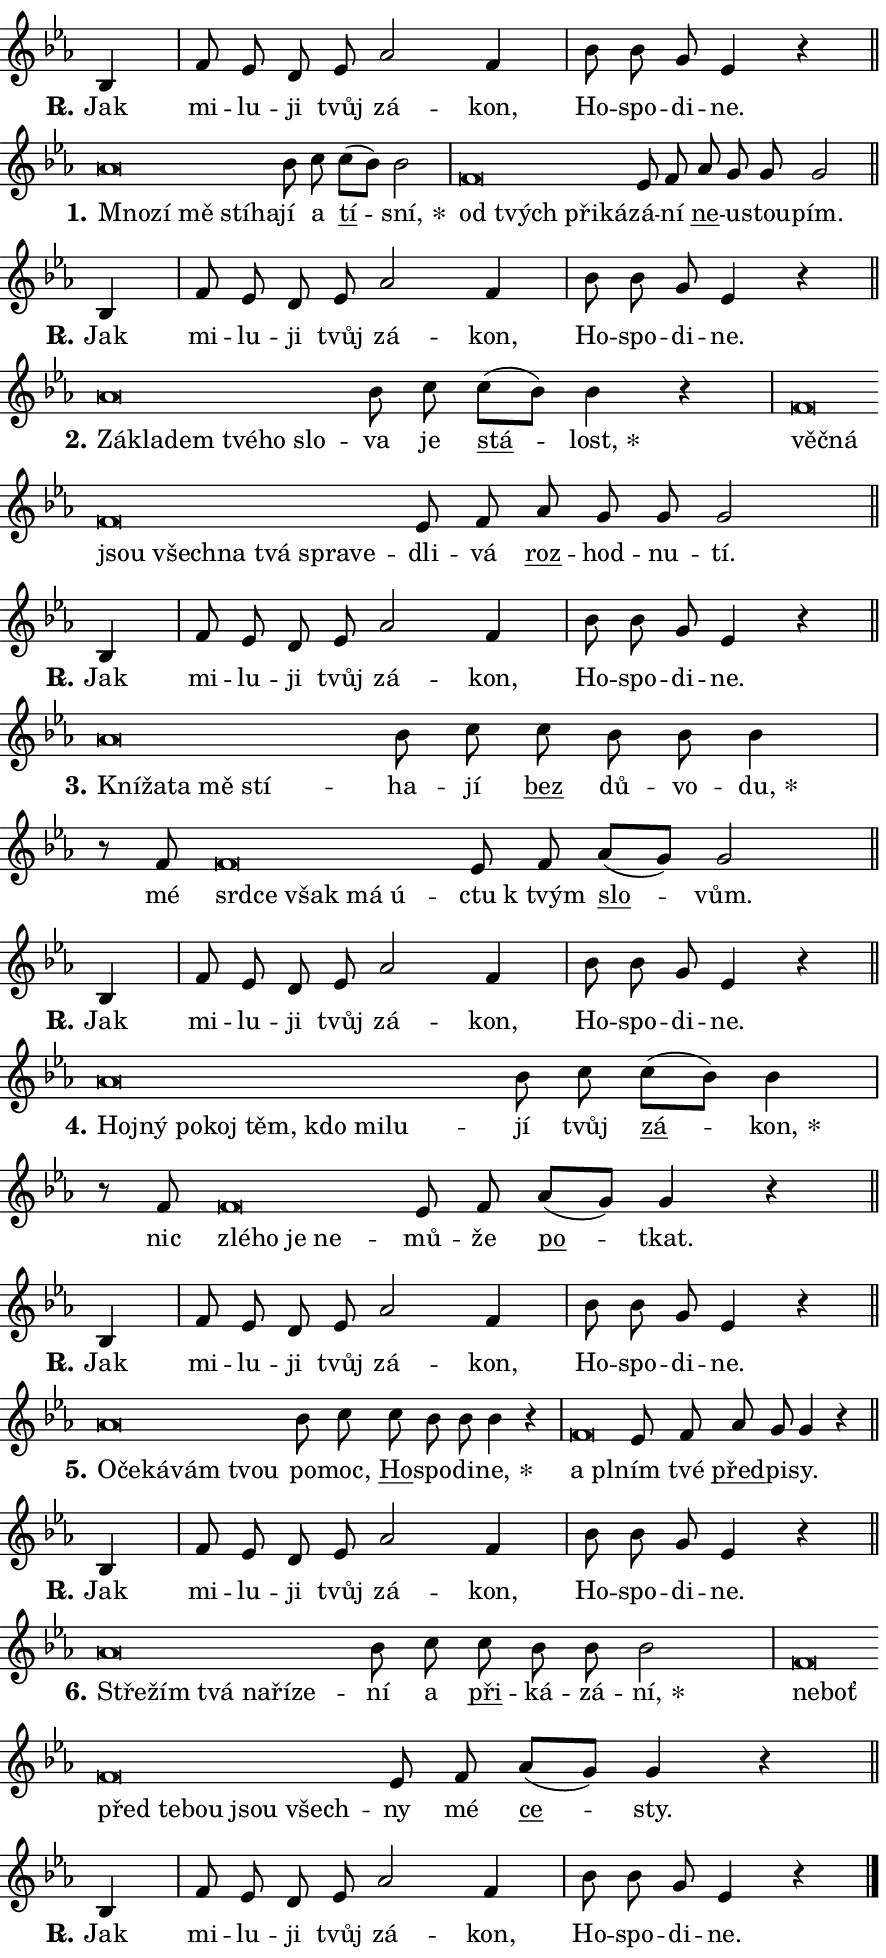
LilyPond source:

\version "2.24.0"
\header { tagline = "" }
\paper {
  indent = 0\cm
  top-margin = 0\cm
  right-margin = 0.13\cm % to fit lyric hyphens
  bottom-margin = 0\cm
  left-margin = 0\cm
  paper-width = 15\cm
  page-breaking = #ly:one-page-breaking
  system-system-spacing.basic-distance = #11
  score-system-spacing.basic-distance = #11
  ragged-last = ##f
}


%% Author: Thomas Morley
%% https://lists.gnu.org/archive/html/lilypond-user/2020-05/msg00002.html
#(define (line-position grob)
"Returns position of @var[grob} in current system:
   @code{'start}, if at first time-step
   @code{'end}, if at last time-step
   @code{'middle} otherwise
"
  (let* ((col (ly:item-get-column grob))
         (ln (ly:grob-object col 'left-neighbor))
         (rn (ly:grob-object col 'right-neighbor))
         (col-to-check-left (if (ly:grob? ln) ln col))
         (col-to-check-right (if (ly:grob? rn) rn col))
         (break-dir-left
           (and
             (ly:grob-property col-to-check-left 'non-musical #f)
             (ly:item-break-dir col-to-check-left)))
         (break-dir-right
           (and
             (ly:grob-property col-to-check-right 'non-musical #f)
             (ly:item-break-dir col-to-check-right))))
        (cond ((eqv? 1 break-dir-left) 'start)
              ((eqv? -1 break-dir-right) 'end)
              (else 'middle))))

#(define (tranparent-at-line-position vctor)
  (lambda (grob)
  "Relying on @code{line-position} select the relevant enry from @var{vctor}.
Used to determine transparency,"
    (case (line-position grob)
      ((end) (not (vector-ref vctor 0)))
      ((middle) (not (vector-ref vctor 1)))
      ((start) (not (vector-ref vctor 2))))))

noteHeadBreakVisibility =
#(define-music-function (break-visibility)(vector?)
"Makes @code{NoteHead}s transparent relying on @var{break-visibility}"
#{
  \override NoteHead.transparent =
    #(tranparent-at-line-position break-visibility)
#})

#(define delete-ledgers-for-transparent-note-heads
  (lambda (grob)
    "Reads whether a @code{NoteHead} is transparent.
If so this @code{NoteHead} is removed from @code{'note-heads} from
@var{grob}, which is supposed to be @code{LedgerLineSpanner}.
As a result ledgers are not printed for this @code{NoteHead}"
    (let* ((nhds-array (ly:grob-object grob 'note-heads))
           (nhds-list
             (if (ly:grob-array? nhds-array)
                 (ly:grob-array->list nhds-array)
                 '()))
           ;; Relies on the transparent-property being done before
           ;; Staff.LedgerLineSpanner.after-line-breaking is executed.
           ;; This is fragile ...
           (to-keep
             (remove
               (lambda (nhd)
                 (ly:grob-property nhd 'transparent #f))
               nhds-list)))
      ;; TODO find a better method to iterate over grob-arrays, similiar
      ;; to filter/remove etc for lists
      ;; For now rebuilt from scratch
      (set! (ly:grob-object grob 'note-heads)  '())
      (for-each
        (lambda (nhd)
          (ly:pointer-group-interface::add-grob grob 'note-heads nhd))
        to-keep))))

squashNotes = {
  \override NoteHead.X-extent = #'(-0.2 . 0.2)
  \override NoteHead.Y-extent = #'(-0.75 . 0)
  \override NoteHead.stencil =
    #(lambda (grob)
       (let ((pos (ly:grob-property grob 'staff-position)))
         (begin
           (if (< pos -7) (display "ERROR: Lower brevis then expected\n") (display ""))
           (if (<= pos -6) ly:text-interface::print ly:note-head::print))))
}
unSquashNotes = {
  \revert NoteHead.X-extent
  \revert NoteHead.Y-extent
  \revert NoteHead.stencil
}

hideNotes = \noteHeadBreakVisibility #begin-of-line-visible
unHideNotes = \noteHeadBreakVisibility #all-visible

% work-around for resetting accidentals
% https://lilypond.org/doc/v2.23/Documentation/notation/displaying-rhythms#unmetered-music
cadenzaMeasure = {
  \cadenzaOff
  \partial 1024 s1024
  \cadenzaOn
}

#(define-markup-command (accent layout props text) (markup?)
  "Underline accented syllable"
  (interpret-markup layout props
    #{\markup \override #'(offset . 4.3) \underline { #text }#}))

responsum = \markup \concat {
  "R" \hspace #-1.05 \path #0.1 #'((moveto 0 0.07) (lineto 0.9 0.8)) \hspace #0.05 "."
}

spaceSize = #0.6828661417322834 % exact space size for TeX Gyre Schola

\layout {
  \context {
    \Staff
    \remove "Time_signature_engraver"
    \override LedgerLineSpanner.after-line-breaking = #delete-ledgers-for-transparent-note-heads
  }
  \context {
    \Lyrics {
      \override LyricSpace.minimum-distance = \spaceSize
      \override LyricText.font-name = #"TeX Gyre Schola"
      \override LyricText.font-size = 1
      \override StanzaNumber.font-name = #"TeX Gyre Schola Bold"
      \override StanzaNumber.font-size = 1
    }
  }
  \context {
    \Score 
    \override NoteHead.text =
      #(lambda (grob) 
        (let ((pos (ly:grob-property grob 'staff-position)))
          #{\markup {
            \combine
              \halign #-0.55 \raise #(if (= pos -6) 0 0.5) \override #'(thickness . 2) \draw-line #'(3.2 . 0)
              \musicglyph "noteheads.sM1"
          }#}))
  }
}

% magnetic-lyrics.ily
%
%   written by
%     Jean Abou Samra <jean@abou-samra.fr>
%     Werner Lemberg <wl@gnu.org>
%
%   adapted by
%     Jiri Hon <jiri.hon@gmail.com>
%
% Version 2022-Apr-15

% https://www.mail-archive.com/lilypond-user@gnu.org/msg149350.html

#(define (Left_hyphen_pointer_engraver context)
   "Collect syllable-hyphen-syllable occurrences in lyrics and store
them in properties.  This engraver only looks to the left.  For
example, if the lyrics input is @code{foo -- bar}, it does the
following.

@itemize @bullet
@item
Set the @code{text} property of the @code{LyricHyphen} grob between
@q{foo} and @q{bar} to @code{foo}.

@item
Set the @code{left-hyphen} property of the @code{LyricText} grob with
text @q{foo} to the @code{LyricHyphen} grob between @q{foo} and
@q{bar}.
@end itemize

Use this auxiliary engraver in combination with the
@code{lyric-@/text::@/apply-@/magnetic-@/offset!} hook."
   (let ((hyphen #f)
         (text #f))
     (make-engraver
      (acknowledgers
       ((lyric-syllable-interface engraver grob source-engraver)
        (set! text grob)))
      (end-acknowledgers
       ((lyric-hyphen-interface engraver grob source-engraver)
        ;(when (not (grob::has-interface grob 'lyric-space-interface))
          (set! hyphen grob)));)
      ((stop-translation-timestep engraver)
       (when (and text hyphen)
         (ly:grob-set-object! text 'left-hyphen hyphen))
       (set! text #f)
       (set! hyphen #f)))))

#(define (lyric-text::apply-magnetic-offset! grob)
   "If the space between two syllables is less than the value in
property @code{LyricText@/.details@/.squash-threshold}, move the right
syllable to the left so that it gets concatenated with the left
syllable.

Use this function as a hook for
@code{LyricText@/.after-@/line-@/breaking} if the
@code{Left_@/hyphen_@/pointer_@/engraver} is active."
   (let ((hyphen (ly:grob-object grob 'left-hyphen #f)))
     (when hyphen
       (let ((left-text (ly:spanner-bound hyphen LEFT)))
         (when (grob::has-interface left-text 'lyric-syllable-interface)
           (let* ((common (ly:grob-common-refpoint grob left-text X))
                  (this-x-ext (ly:grob-extent grob common X))
                  (left-x-ext
                   (begin
                     ;; Trigger magnetism for left-text.
                     (ly:grob-property left-text 'after-line-breaking)
                     (ly:grob-extent left-text common X)))
                  ;; `delta` is the gap width between two syllables.
                  (delta (- (interval-start this-x-ext)
                            (interval-end left-x-ext)))
                  (details (ly:grob-property grob 'details))
                  (threshold (assoc-get 'squash-threshold details 0.2)))
             (when (< delta threshold)
               (let* (;; We have to manipulate the input text so that
                      ;; ligatures crossing syllable boundaries are not
                      ;; disabled.  For languages based on the Latin
                      ;; script this is essentially a beautification.
                      ;; However, for non-Western scripts it can be a
                      ;; necessity.
                      (lt (ly:grob-property left-text 'text))
                      (rt (ly:grob-property grob 'text))
                      (is-space (grob::has-interface hyphen 'lyric-space-interface))
                      (space (if is-space " " ""))
                      (extra-delta (if is-space spaceSize 0))
                      ;; Append new syllable.
                      (ltrt-space (if (and (string? lt) (string? rt))
                                (string-append lt space rt)
                                (make-concat-markup (list lt space rt))))
                      ;; Right-align `ltrt` to the right side.
                      (ltrt-space-markup (grob-interpret-markup
                               grob
                               (make-translate-markup
                                (cons (interval-length this-x-ext) 0)
                                (make-right-align-markup ltrt-space)))))
                 (begin
                   ;; Don't print `left-text`.
                   (ly:grob-set-property! left-text 'stencil #f)
                   ;; Set text and stencil (which holds all collected
                   ;; syllables so far) and shift it to the left.
                   (ly:grob-set-property! grob 'text ltrt-space)
                   (ly:grob-set-property! grob 'stencil ltrt-space-markup)
                   (ly:grob-translate-axis! grob (- (- delta extra-delta)) X))))))))))


#(define (lyric-hyphen::displace-bounds-first grob)
   ;; Make very sure this callback isn't triggered too early.
   (let ((left (ly:spanner-bound grob LEFT))
         (right (ly:spanner-bound grob RIGHT)))
     (ly:grob-property left 'after-line-breaking)
     (ly:grob-property right 'after-line-breaking)
     (ly:lyric-hyphen::print grob)))

squashThreshold = #0.4

\layout {
  \context {
    \Lyrics
    \consists #Left_hyphen_pointer_engraver
    \override LyricText.after-line-breaking =
      #lyric-text::apply-magnetic-offset!
    \override LyricHyphen.stencil = #lyric-hyphen::displace-bounds-first
    \override LyricText.details.squash-threshold = \squashThreshold
    \override LyricHyphen.minimum-distance = 0
    \override LyricHyphen.minimum-length = \squashThreshold
  }
}

squashText = \override LyricText.details.squash-threshold = 9999
unSquashText = \override LyricText.details.squash-threshold = \squashThreshold

leftText = \override LyricText.self-alignment-X = #LEFT
unLeftText = \revert LyricText.self-alignment-X

starOffset = #(lambda (grob) 
                (let ((x_offset (ly:self-alignment-interface::aligned-on-x-parent grob)))
                  (if (= x_offset 0) 0 (+ x_offset 1.2))))

star = #(define-music-function (syllable)(string?)
"Append star separator at the end of a syllable"
#{
  \once \override LyricText.X-offset = #starOffset
  \lyricmode { \markup {
    #syllable
    \override #'((font-name . "TeX Gyre Schola Bold")) \hspace #0.2 \lower #0.65 \larger "*"
  } }
#})

starAccent = #(define-music-function (syllable)(string?)
"Append star separator at the end of a syllable and make accent"
#{
  \once \override LyricText.X-offset = #starOffset
  \lyricmode { \markup {
    \accent #syllable
    \override #'((font-name . "TeX Gyre Schola Bold")) \hspace #0.2 \lower #0.65 \larger "*"
  } }
#})

breath = #(define-music-function (syllable)(string?)
"Append breathing indicator at the end of a syllable"
#{
  \lyricmode { \markup { #syllable "+" } }
#})

optionalBreath = #(define-music-function (syllable)(string?)
"Append optional breathing indicator at the end of a syllable"
#{
  \lyricmode { \markup { #syllable "(+)" } }
#})


\score {
    <<
        \new Voice = "melody" { \cadenzaOn \key es \major \relative { bes4 \cadenzaMeasure \bar "|" f'8 es d es as2 f4 \cadenzaMeasure \bar "|" bes8 bes g es4 r \cadenzaMeasure \bar "||" \break } }
        \new Lyrics \lyricsto "melody" { \lyricmode { \set stanza = \responsum
Jak mi -- lu -- ji tvůj zá -- kon, Ho -- spo -- di -- ne. } }
    >>
    \layout {}
}

\score {
    <<
        \new Voice = "melody" { \cadenzaOn \key es \major \relative { \squashNotes as'\breve*1/16 \hideNotes \breve*1/16 \bar "" \breve*1/16 \bar "" \breve*1/16 \breve*1/16 \bar "" \unHideNotes \unSquashNotes bes8 c \bar "" c[( bes)] bes2 \cadenzaMeasure \bar "|" \squashNotes f\breve*1/16 \hideNotes \breve*1/16 \bar "" \breve*1/16 \breve*1/16 \bar "" \unHideNotes \unSquashNotes es8 f \bar "" as g g g2 \cadenzaMeasure \bar "||" \break } }
        \new Lyrics \lyricsto "melody" { \lyricmode { \set stanza = "1."
\leftText Mno -- \squashText zí mě stí -- ha -- \unLeftText \unSquashText jí a \markup \accent tí -- \star sní, \leftText od \squashText tvých při -- ká -- \unLeftText \unSquashText zá -- ní \markup \accent ne -- u -- stou -- pím. } }
    >>
    \layout {}
}

\score {
    <<
        \new Voice = "melody" { \cadenzaOn \key es \major \relative { bes4 \cadenzaMeasure \bar "|" f'8 es d es as2 f4 \cadenzaMeasure \bar "|" bes8 bes g es4 r \cadenzaMeasure \bar "||" \break } }
        \new Lyrics \lyricsto "melody" { \lyricmode { \set stanza = \responsum
Jak mi -- lu -- ji tvůj zá -- kon, Ho -- spo -- di -- ne. } }
    >>
    \layout {}
}

\score {
    <<
        \new Voice = "melody" { \cadenzaOn \key es \major \relative { \squashNotes as'\breve*1/16 \hideNotes \breve*1/16 \bar "" \breve*1/16 \bar "" \breve*1/16 \bar "" \breve*1/16 \breve*1/16 \bar "" \unHideNotes \unSquashNotes bes8 c \bar "" c[( bes)] bes4 r \cadenzaMeasure \bar "|" \squashNotes f\breve*1/16 \hideNotes \breve*1/16 \bar "" \breve*1/16 \bar "" \breve*1/16 \bar "" \breve*1/16 \bar "" \breve*1/16 \bar "" \breve*1/16 \breve*1/16 \bar "" \unHideNotes \unSquashNotes es8 f \bar "" as g g g2 \cadenzaMeasure \bar "||" \break } }
        \new Lyrics \lyricsto "melody" { \lyricmode { \set stanza = "2."
\leftText Zá -- \squashText kla -- dem tvé -- ho slo -- \unLeftText \unSquashText va je \markup \accent stá -- \star lost, \leftText věč -- \squashText ná jsou všech -- na tvá spra -- ve -- \unLeftText \unSquashText dli -- vá \markup \accent roz -- hod -- nu -- tí. } }
    >>
    \layout {}
}

\score {
    <<
        \new Voice = "melody" { \cadenzaOn \key es \major \relative { bes4 \cadenzaMeasure \bar "|" f'8 es d es as2 f4 \cadenzaMeasure \bar "|" bes8 bes g es4 r \cadenzaMeasure \bar "||" \break } }
        \new Lyrics \lyricsto "melody" { \lyricmode { \set stanza = \responsum
Jak mi -- lu -- ji tvůj zá -- kon, Ho -- spo -- di -- ne. } }
    >>
    \layout {}
}

\score {
    <<
        \new Voice = "melody" { \cadenzaOn \key es \major \relative { \squashNotes as'\breve*1/16 \hideNotes \breve*1/16 \bar "" \breve*1/16 \bar "" \breve*1/16 \breve*1/16 \bar "" \unHideNotes \unSquashNotes bes8 c \bar "" c bes bes bes4 \cadenzaMeasure \bar "|" r8 f8 \squashNotes f\breve*1/16 \hideNotes \breve*1/16 \bar "" \breve*1/16 \bar "" \breve*1/16 \breve*1/16 \bar "" \unHideNotes \unSquashNotes es8 f \bar "" as[( g)] g2 \cadenzaMeasure \bar "||" \break } }
        \new Lyrics \lyricsto "melody" { \lyricmode { \set stanza = "3."
\leftText Kní -- \squashText ža -- ta mě stí -- \unLeftText \unSquashText ha -- jí \markup \accent bez dů -- vo -- \star du, mé \leftText srd -- \squashText ce však má ú -- \unLeftText \unSquashText ctu "k tvým" \markup \accent slo -- vům. } }
    >>
    \layout {}
}

\score {
    <<
        \new Voice = "melody" { \cadenzaOn \key es \major \relative { bes4 \cadenzaMeasure \bar "|" f'8 es d es as2 f4 \cadenzaMeasure \bar "|" bes8 bes g es4 r \cadenzaMeasure \bar "||" \break } }
        \new Lyrics \lyricsto "melody" { \lyricmode { \set stanza = \responsum
Jak mi -- lu -- ji tvůj zá -- kon, Ho -- spo -- di -- ne. } }
    >>
    \layout {}
}

\score {
    <<
        \new Voice = "melody" { \cadenzaOn \key es \major \relative { \squashNotes as'\breve*1/16 \hideNotes \breve*1/16 \bar "" \breve*1/16 \bar "" \breve*1/16 \bar "" \breve*1/16 \bar "" \breve*1/16 \bar "" \breve*1/16 \breve*1/16 \bar "" \unHideNotes \unSquashNotes bes8 c \bar "" c[( bes)] bes4 \cadenzaMeasure \bar "|" r8 f8 \squashNotes f\breve*1/16 \hideNotes \breve*1/16 \bar "" \breve*1/16 \breve*1/16 \bar "" \unHideNotes \unSquashNotes es8 f \bar "" as[( g)] g4 r \cadenzaMeasure \bar "||" \break } }
        \new Lyrics \lyricsto "melody" { \lyricmode { \set stanza = "4."
\leftText Hoj -- \squashText ný po -- koj těm, kdo mi -- lu -- \unLeftText \unSquashText jí tvůj \markup \accent zá -- \star kon, nic \leftText zlé -- \squashText ho je ne -- \unLeftText \unSquashText mů -- že \markup \accent po -- tkat. } }
    >>
    \layout {}
}

\score {
    <<
        \new Voice = "melody" { \cadenzaOn \key es \major \relative { bes4 \cadenzaMeasure \bar "|" f'8 es d es as2 f4 \cadenzaMeasure \bar "|" bes8 bes g es4 r \cadenzaMeasure \bar "||" \break } }
        \new Lyrics \lyricsto "melody" { \lyricmode { \set stanza = \responsum
Jak mi -- lu -- ji tvůj zá -- kon, Ho -- spo -- di -- ne. } }
    >>
    \layout {}
}

\score {
    <<
        \new Voice = "melody" { \cadenzaOn \key es \major \relative { \squashNotes as'\breve*1/16 \hideNotes \breve*1/16 \bar "" \breve*1/16 \bar "" \breve*1/16 \breve*1/16 \bar "" \unHideNotes \unSquashNotes bes8 c \bar "" c bes bes bes4 r \cadenzaMeasure \bar "|" \squashNotes f\breve*1/16 \hideNotes \breve*1/16 \bar "" \unHideNotes \unSquashNotes es8 f \bar "" as g g4 r \cadenzaMeasure \bar "||" \break } }
        \new Lyrics \lyricsto "melody" { \lyricmode { \set stanza = "5."
\leftText O -- \squashText če -- ká -- vám tvou \unLeftText \unSquashText po -- moc, \markup \accent Ho -- spo -- di -- \star ne, \leftText a \squashText pl -- \unLeftText \unSquashText ním tvé \markup \accent před -- pi -- sy. } }
    >>
    \layout {}
}

\score {
    <<
        \new Voice = "melody" { \cadenzaOn \key es \major \relative { bes4 \cadenzaMeasure \bar "|" f'8 es d es as2 f4 \cadenzaMeasure \bar "|" bes8 bes g es4 r \cadenzaMeasure \bar "||" \break } }
        \new Lyrics \lyricsto "melody" { \lyricmode { \set stanza = \responsum
Jak mi -- lu -- ji tvůj zá -- kon, Ho -- spo -- di -- ne. } }
    >>
    \layout {}
}

\score {
    <<
        \new Voice = "melody" { \cadenzaOn \key es \major \relative { \squashNotes as'\breve*1/16 \hideNotes \breve*1/16 \bar "" \breve*1/16 \bar "" \breve*1/16 \bar "" \breve*1/16 \breve*1/16 \bar "" \unHideNotes \unSquashNotes bes8 c \bar "" c bes bes bes2 \cadenzaMeasure \bar "|" \squashNotes f\breve*1/16 \hideNotes \breve*1/16 \bar "" \breve*1/16 \bar "" \breve*1/16 \bar "" \breve*1/16 \bar "" \breve*1/16 \breve*1/16 \bar "" \unHideNotes \unSquashNotes es8 f \bar "" as[( g)] g4 r \cadenzaMeasure \bar "||" \break } }
        \new Lyrics \lyricsto "melody" { \lyricmode { \set stanza = "6."
\leftText Stře -- \squashText žím tvá na -- ří -- ze -- \unLeftText \unSquashText ní a \markup \accent při -- ká -- zá -- \star ní, \leftText ne -- \squashText boť před te -- bou jsou všech -- \unLeftText \unSquashText ny mé \markup \accent ce -- sty. } }
    >>
    \layout {}
}

\score {
    <<
        \new Voice = "melody" { \cadenzaOn \key es \major \relative { bes4 \cadenzaMeasure \bar "|" f'8 es d es as2 f4 \cadenzaMeasure \bar "|" bes8 bes g es4 r \cadenzaMeasure \bar "||" \break } \bar "|." }
        \new Lyrics \lyricsto "melody" { \lyricmode { \set stanza = \responsum
Jak mi -- lu -- ji tvůj zá -- kon, Ho -- spo -- di -- ne. } }
    >>
    \layout {}
}
